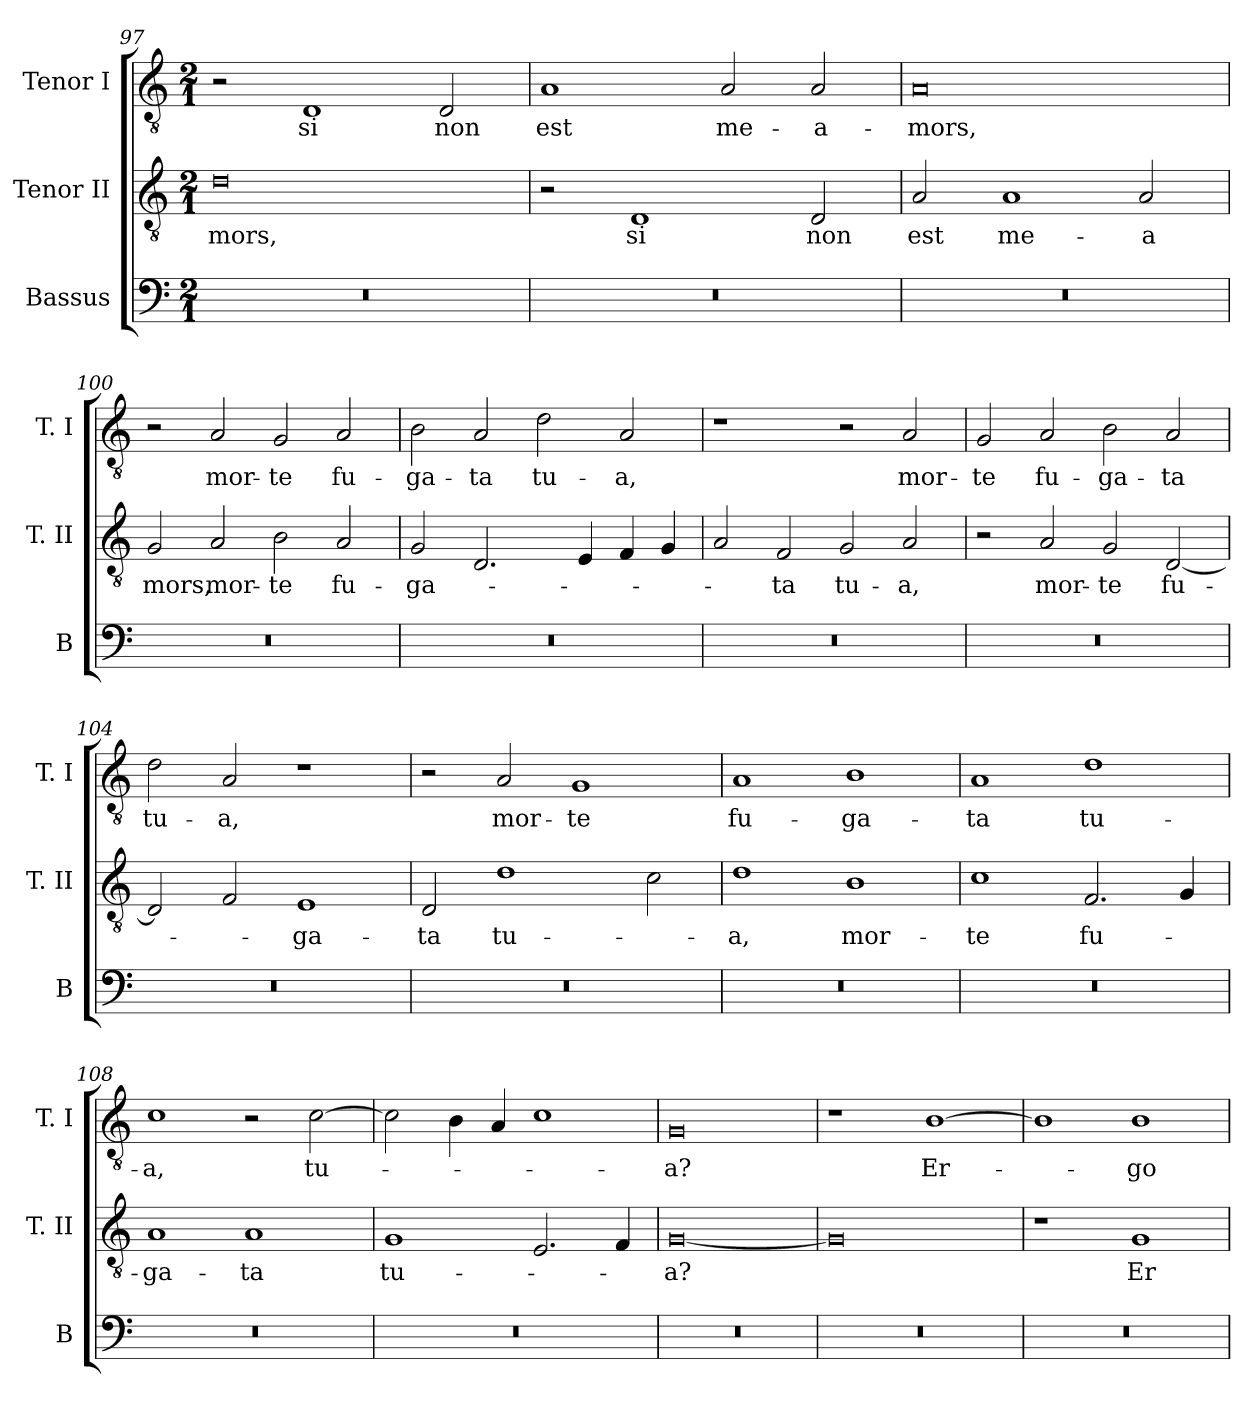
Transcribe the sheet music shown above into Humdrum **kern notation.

**kern	**kern	**text	**kern	**text
*part3	*part2	*part2	*part1	*part1
*staff3	*staff2	*staff2	*staff1	*staff1
*I"Bassus	*I"Tenor II	*	*I"Tenor I	*
*I'B	*I'T. II	*	*I'T. I	*
*clefF4	*clefGv2	*	*clefGv2	*
*k[]	*k[]	*	*k[]	*
*C:	*C:	*	*C:	*
*M2/1	*M2/1	*	*M2/1	*
=97	=97	=97	=97	=97
0r	0d	mors,	2r	.
.	.	.	1D	si
.	.	.	2D	non
=98	=98	=98	=98	=98
0r	2r	.	1A	est
.	1D	si	.	.
.	.	.	2A	me-
.	2D	non	2A	-a-
=99	=99	=99	=99	=99
0r	2A	est	0A	-mors,
.	1A	me-	.	.
.	2A	-a	.	.
=100	=100	=100	=100	=100
0r	2G	mors,	2r	.
.	2A	mor-	2A	mor-
.	2B	-te	2G	-te
.	2A	fu-	2A	fu-
=101	=101	=101	=101	=101
0r	2G	-ga-	2B	-ga-
.	2.D	.	2A	-ta
.	.	.	2d	tu-
.	4E	.	.	.
.	4F	.	2A	-a,
.	4G	.	.	.
=102	=102	=102	=102	=102
0r	2A	.	1r	.
.	2F	-ta	.	.
.	2G	tu-	2r	.
.	2A	-a,	2A	mor-
=103	=103	=103	=103	=103
0r	2r	.	2G	-te
.	2A	mor-	2A	fu-
.	2G	-te	2B	-ga-
.	[2D	fu-	2A	-ta
=104	=104	=104	=104	=104
0r	2D]	.	2d	tu-
.	2F	.	2A	-a,
.	1E	-ga-	1r	.
=105	=105	=105	=105	=105
0r	2D	-ta	2r	.
.	1d	tu-	2A	mor-
.	.	.	1G	-te
.	2c	.	.	.
=106	=106	=106	=106	=106
0r	1d	-a,	1A	fu-
.	1B	mor-	1B	-ga-
=107	=107	=107	=107	=107
0r	1c	-te	1A	-ta
.	2.F	fu-	1d	tu-
.	4G	.	.	.
=108	=108	=108	=108	=108
0r	1A	-ga-	1c	-a,
.	1A	-ta	2r	.
.	.	.	[2c	tu-
=109	=109	=109	=109	=109
0r	1G	tu-	2c]	.
.	.	.	4B	.
.	.	.	4A	.
.	2.E	.	1c	.
.	4F	.	.	.
=110	=110	=110	=110	=110
0r	[0G	-a?	0G	-a?
=111	=111	=111	=111	=111
0r	0G]	.	1r	.
.	.	.	[1B	Er-
=112	=112	=112	=112	=112
0r	1r	.	1B]	.
.	1G	Er-	1B	-go
=	=	=	=	=
*-	*-	*-	*-	*-
